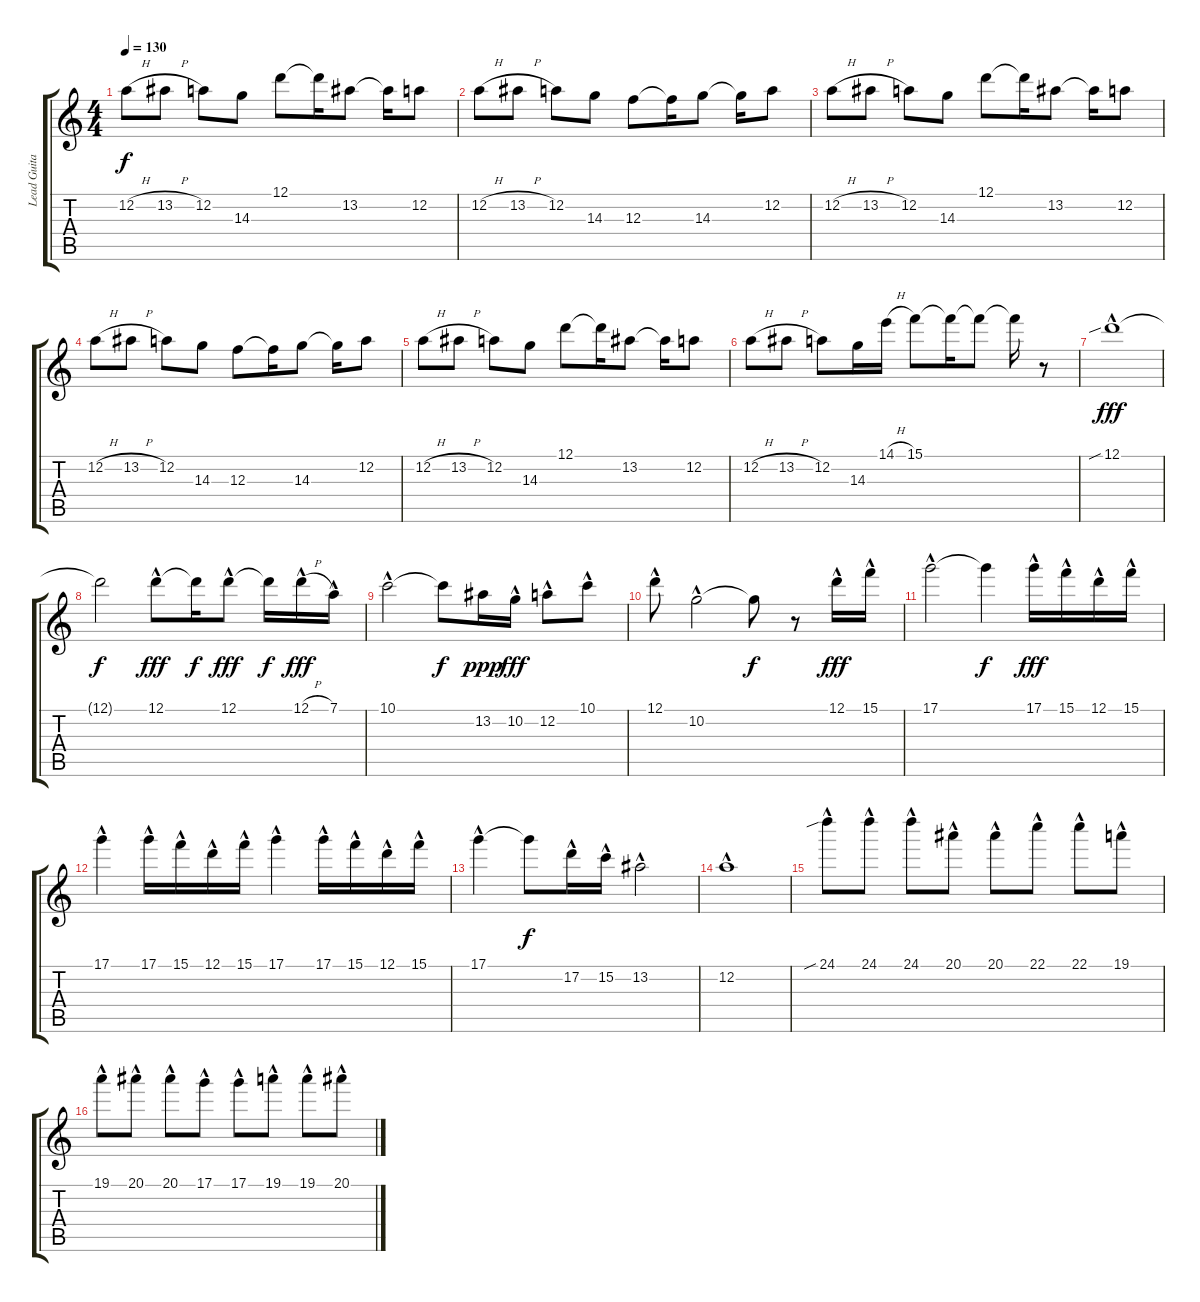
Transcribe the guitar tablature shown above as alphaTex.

\track ("Lead Guitar" "Lead Guita") {instrument distortionguitar}
\staff {score tabs}
\tuning (D4 A3 F3 C3 G2 C2) {hide}
\ts (4 4)
\tempo 130
\clef g2
\ks c
12.2{h}.8{dy f} 13.2{h}.8 12.2.8 14.3.8 12.1.8 12.1{t}.16 13.2.8 13.2{t}.16 12.2.8 |
12.2{h}.8 13.2{h}.8 12.2.8 14.3.8 12.3.8 12.3{t}.16 14.3.8 14.3{t}.16 12.2.8 |
12.2{h}.8 13.2{h}.8 12.2.8 14.3.8 12.1.8 12.1{t}.16 13.2.8 13.2{t}.16 12.2.8 |
12.2{h}.8 13.2{h}.8 12.2.8 14.3.8 12.3.8 12.3{t}.16 14.3.8 14.3{t}.16 12.2.8 |
12.2{h}.8 13.2{h}.8 12.2.8 14.3.8 12.1.8 12.1{t}.16 13.2.8 13.2{t}.16 12.2.8 |
12.2{h}.8 13.2{h}.8 12.2.8 14.3.16 14.1{h}.16 15.1.8 15.1{t}.16 15.1{t}.8 15.1{t}.16 r.8 |
12.1{sib hac}.1{dy fff volume 9} |
12.1{t}.2{dy f} 12.1{hac}.8{dy fff} 12.1{t}.16{dy f} 12.1{hac}.8{dy fff} 12.1{t}.16{dy f} 12.1{h hac}.16{dy fff} 7.1{hac}.16 |
10.1{hac}.2 10.1{t}.8{dy f} 13.2.16{dy ppp} 10.2{hac}.16{dy fff} 12.2{hac}.8 10.1{hac}.8 |
12.1{hac}.8 10.2{hac}.2 10.2{t}.8{dy f} r.8 12.1{hac}.16{dy fff} 15.1{hac}.16 |
17.1{hac}.2 17.1{t}.4{dy f} 17.1{hac}.16{dy fff} 15.1{hac}.16 12.1{hac}.16 15.1{hac}.16 |
17.1{hac}.4 17.1{hac}.16 15.1{hac}.16 12.1{hac}.16 15.1{hac}.16 17.1{hac}.4 17.1{hac}.16 15.1{hac}.16 12.1{hac}.16 15.1{hac}.16 |
17.1{hac}.4 17.1{t}.8{dy f} 17.2{hac}.16 15.2{hac}.16 13.2{hac}.2 |
12.2{hac}.1 |
24.1{sib hac}.8 24.1{hac}.8 24.1{hac}.8 20.1{hac}.8 20.1{hac}.8 22.1{hac}.8 22.1{hac}.8 19.1{hac}.8 |
19.1{hac}.8 20.1{hac}.8 20.1{hac}.8 17.1{hac}.8 17.1{hac}.8 19.1{hac}.8 19.1{hac}.8 20.1{hac}.8
